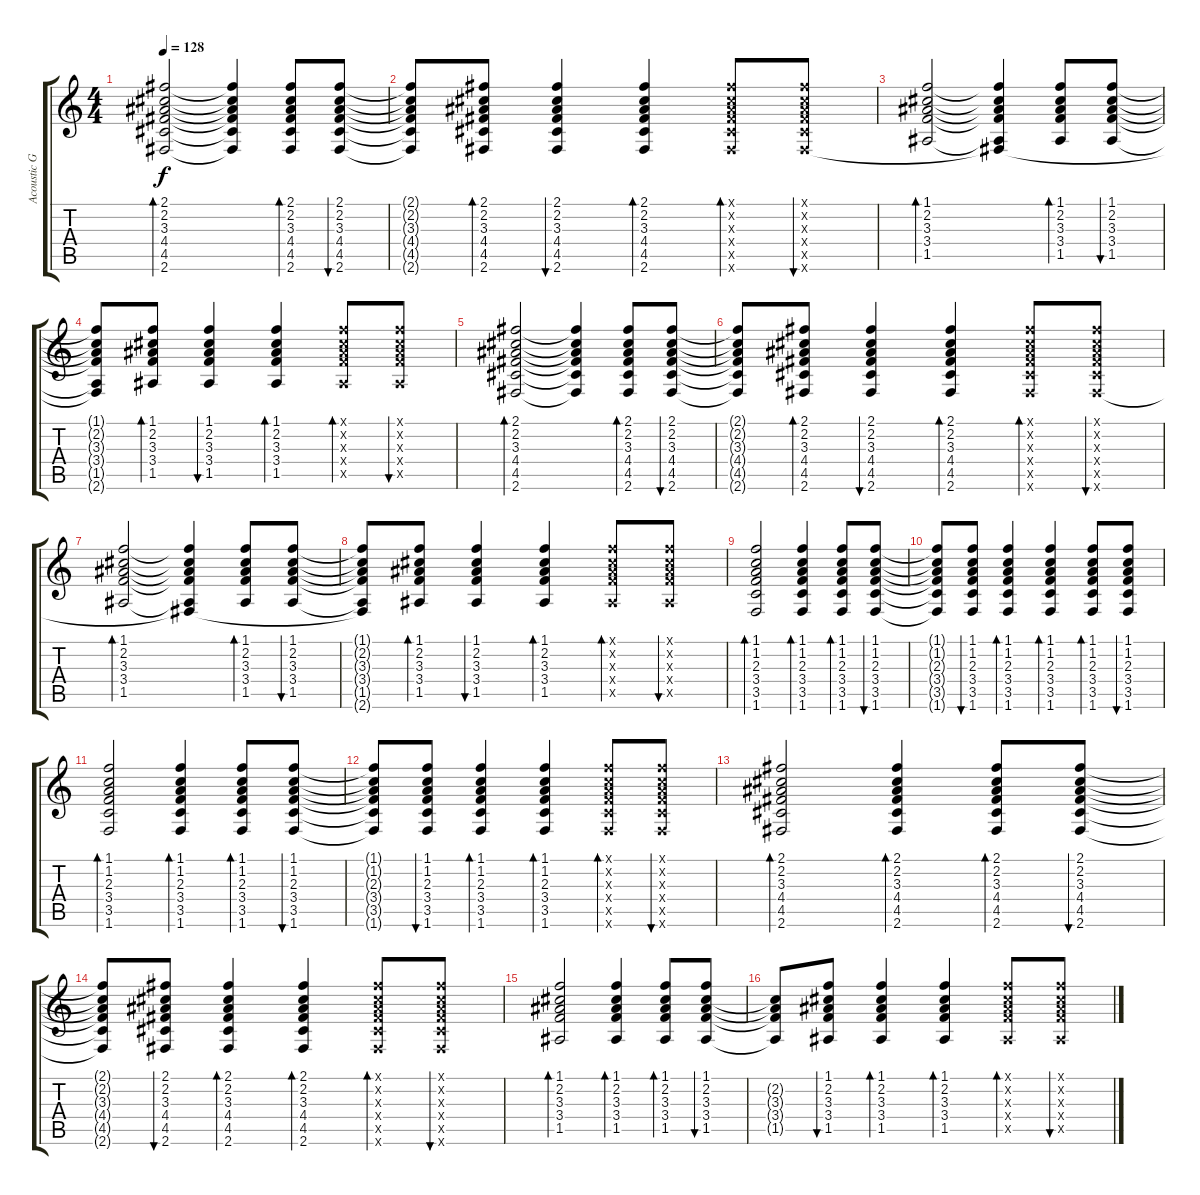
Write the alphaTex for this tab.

\track ("Acoustic Guitar 2" "Acoustic G") {instrument acousticguitarsteel}
\staff {score tabs}
\tuning (E4 B3 G3 D3 A2 E2) {hide}
\ts (4 4)
\tempo 128
\clef g2
\ks c
(2.1 2.2 3.3 4.4 4.5 2.6).2{bd 60 dy f} (2.1{t} 2.2{t} 3.3{t} 4.4{t} 4.5{t} 2.6{t}).4 (2.1 2.2 3.3 4.4 4.5 2.6).8{bd 60} (2.1 2.2 3.3 4.4 4.5 2.6).8{bu 60} |
(2.1{t} 2.2{t} 3.3{t} 4.4{t} 4.5{t} 2.6{t}).8 (2.1 2.2 3.3 4.4 4.5 2.6).8{bd 60} (2.1 2.2 3.3 4.4 4.5 2.6).4{bu 60} (2.1 2.2 3.3 4.4 4.5 2.6).4{bd 60} (2.1{x} 2.2{x} 3.3{x} 4.4{x} 4.5{x} 2.6{x}).8{bd 60} (2.1{x} 2.2{x} 3.3{x} 4.4{x} 4.5{x} 2.6{x}).8{bu 60} |
(1.1 2.2 3.3 3.4 1.5).2{bd 60} (1.1{t} 2.2{t} 3.3{t} 3.4{t} 1.5{t} 2.6{t}).4 (1.1 2.2 3.3 3.4 1.5).8{bd 60} (1.1 2.2 3.3 3.4 1.5).8{bu 60} |
(1.1{t} 2.2{t} 3.3{t} 3.4{t} 1.5{t} 2.6{t}).8 (1.1 2.2 3.3 3.4 1.5).8{bd 60} (1.1 2.2 3.3 3.4 1.5).4{bu 60} (1.1 2.2 3.3 3.4 1.5).4{bd 60} (1.1{x} 2.2{x} 3.3{x} 3.4{x} 1.5{x}).8{bd 60} (1.1{x} 2.2{x} 3.3{x} 3.4{x} 1.5{x}).8{bu 60} |
(2.1 2.2 3.3 4.4 4.5 2.6).2{bd 60} (2.1{t} 2.2{t} 3.3{t} 4.4{t} 4.5{t} 2.6{t}).4 (2.1 2.2 3.3 4.4 4.5 2.6).8{bd 60} (2.1 2.2 3.3 4.4 4.5 2.6).8{bu 60} |
(2.1{t} 2.2{t} 3.3{t} 4.4{t} 4.5{t} 2.6{t}).8 (2.1 2.2 3.3 4.4 4.5 2.6).8{bd 60} (2.1 2.2 3.3 4.4 4.5 2.6).4{bu 60} (2.1 2.2 3.3 4.4 4.5 2.6).4{bd 60} (2.1{x} 2.2{x} 3.3{x} 4.4{x} 4.5{x} 2.6{x}).8{bd 60} (2.1{x} 2.2{x} 3.3{x} 4.4{x} 4.5{x} 2.6{x}).8{bu 60} |
(1.1 2.2 3.3 3.4 1.5).2{bd 60} (1.1{t} 2.2{t} 3.3{t} 3.4{t} 1.5{t} 2.6{t}).4 (1.1 2.2 3.3 3.4 1.5).8{bd 60} (1.1 2.2 3.3 3.4 1.5).8{bu 60} |
(1.1{t} 2.2{t} 3.3{t} 3.4{t} 1.5{t} 2.6{t}).8 (1.1 2.2 3.3 3.4 1.5).8{bd 60} (1.1 2.2 3.3 3.4 1.5).4{bu 60} (1.1 2.2 3.3 3.4 1.5).4{bd 60} (1.1{x} 2.2{x} 3.3{x} 3.4{x} 1.5{x}).8{bd 60} (1.1{x} 2.2{x} 3.3{x} 3.4{x} 1.5{x}).8{bu 60} |
(1.1 1.2 2.3 3.4 3.5 1.6).2{bd 60} (1.1 1.2 2.3 3.4 3.5 1.6).4{bd 60} (1.1 1.2 2.3 3.4 3.5 1.6).8{bd 60} (1.1 1.2 2.3 3.4 3.5 1.6).8{bu 60} |
(1.1{t} 1.2{t} 2.3{t} 3.4{t} 3.5{t} 1.6{t}).8 (1.1 1.2 2.3 3.4 3.5 1.6).8{bu 60} (1.1 1.2 2.3 3.4 3.5 1.6).4{bd 60} (1.1 1.2 2.3 3.4 3.5 1.6).4{bd 60} (1.1 1.2 2.3 3.4 3.5 1.6).8{bd 60} (1.1 1.2 2.3 3.4 3.5 1.6).8{bu 60} |
(1.1 1.2 2.3 3.4 3.5 1.6).2{bd 60} (1.1 1.2 2.3 3.4 3.5 1.6).4{bd 60} (1.1 1.2 2.3 3.4 3.5 1.6).8{bd 60} (1.1 1.2 2.3 3.4 3.5 1.6).8{bu 60} |
(1.1{t} 1.2{t} 2.3{t} 3.4{t} 3.5{t} 1.6{t}).8 (1.1 1.2 2.3 3.4 3.5 1.6).8{bu 60} (1.1 1.2 2.3 3.4 3.5 1.6).4{bd 60} (1.1 1.2 2.3 3.4 3.5 1.6).4{bd 60} (1.1{x} 1.2{x} 2.3{x} 3.4{x} 3.5{x} 1.6{x}).8{bd 60} (1.1{x} 1.2{x} 2.3{x} 3.4{x} 3.5{x} 1.6{x}).8{bu 60} |
(2.1 2.2 3.3 4.4 4.5 2.6).2{bd 60} (2.1 2.2 3.3 4.4 4.5 2.6).4{bd 60} (2.1 2.2 3.3 4.4 4.5 2.6).8{bd 60} (2.1 2.2 3.3 4.4 4.5 2.6).8{bu 60} |
(2.1{t} 2.2{t} 3.3{t} 4.4{t} 4.5{t} 2.6{t}).8 (2.1 2.2 3.3 4.4 4.5 2.6).8{bu 60} (2.1 2.2 3.3 4.4 4.5 2.6).4{bd 60} (2.1 2.2 3.3 4.4 4.5 2.6).4{bd 60} (2.1{x} 2.2{x} 3.3{x} 4.4{x} 4.5{x} 2.6{x}).8{bd 60} (2.1{x} 2.2{x} 3.3{x} 4.4{x} 4.5{x} 2.6{x}).8{bu 60} |
(1.1 2.2 3.3 3.4 1.5).2{bd 60} (1.1 2.2 3.3 3.4 1.5).4{bd 60} (1.1 2.2 3.3 3.4 1.5).8{bd 60} (1.1 2.2 3.3 3.4 1.5).8{bu 60} |
(2.2{t} 3.3{t} 3.4{t} 1.5{t}).8 (1.1 2.2 3.3 3.4 1.5).8{bu 60} (1.1 2.2 3.3 3.4 1.5).4{bd 60} (1.1 2.2 3.3 3.4 1.5).4{bd 60} (1.1{x} 2.2{x} 3.3{x} 3.4{x} 1.5{x}).8{bd 60} (1.1{x} 2.2{x} 3.3{x} 3.4{x} 1.5{x}).8{bu 60}
